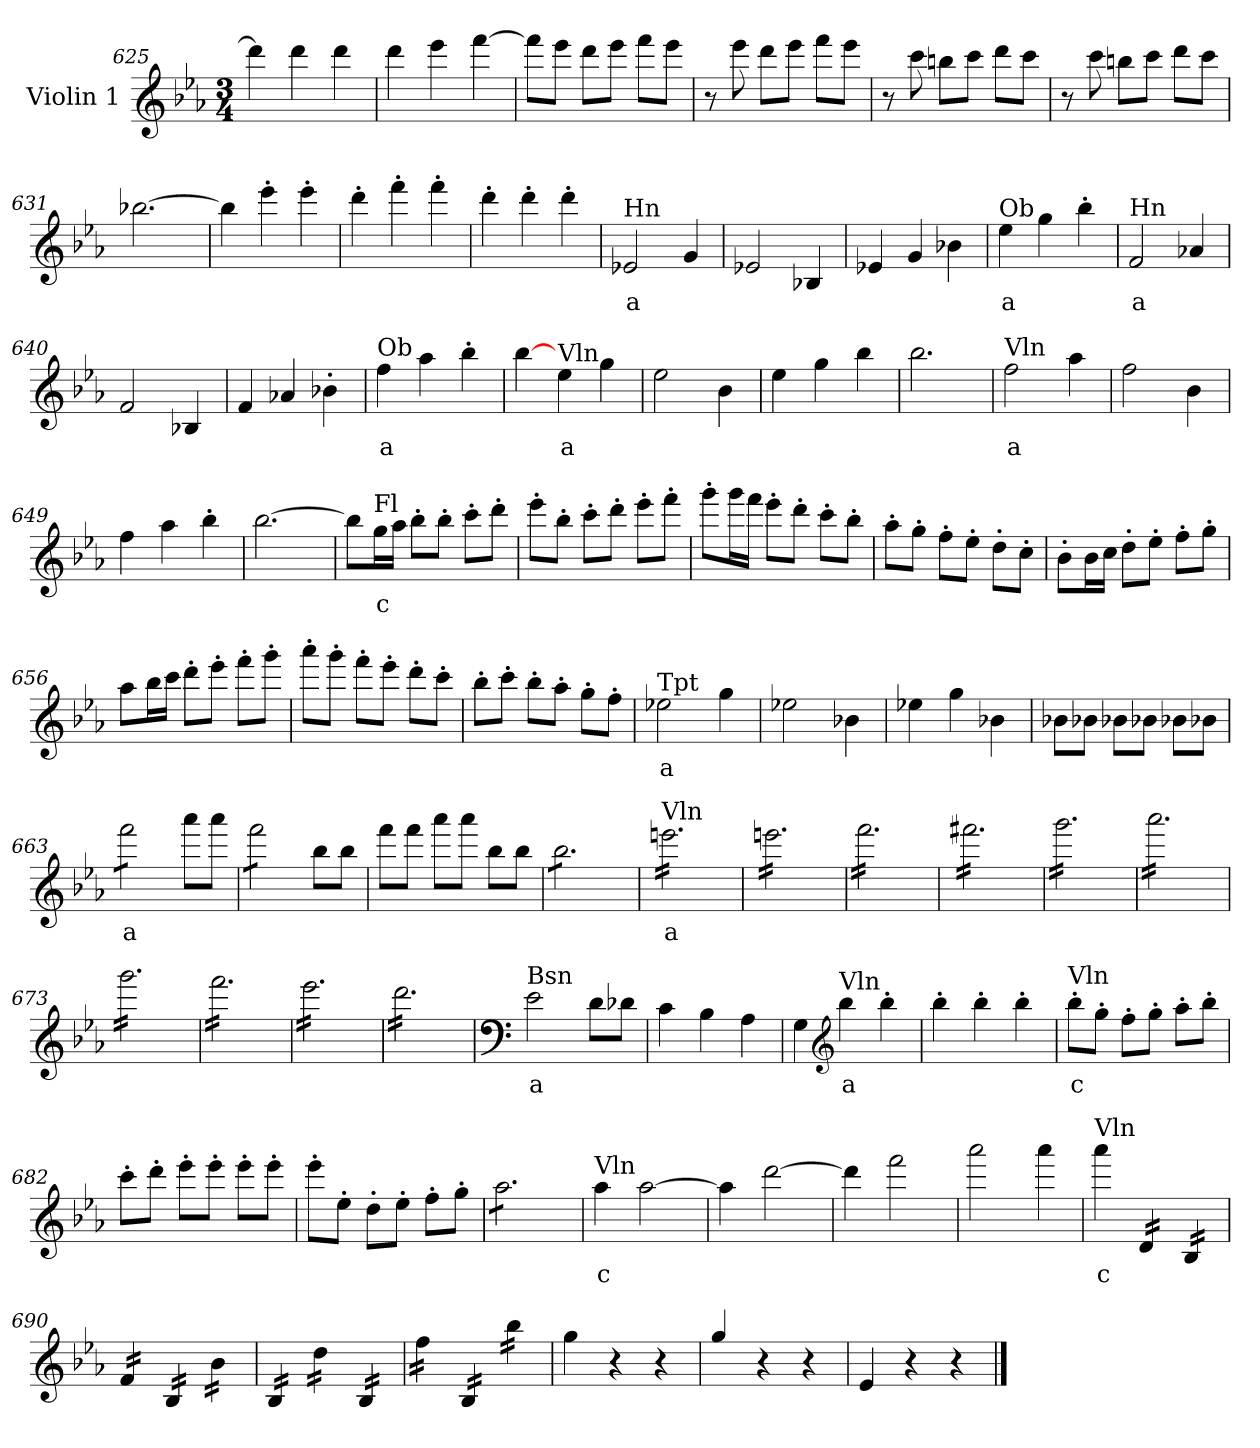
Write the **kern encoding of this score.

**kern	**text
*part1	*part1
*staff1	*staff1
*I"Violin 1	*
*I'Vln 1	*
*clefG2	*
*k[b-e-a-]	*
*M3/4	*
=625	=625
4ddd]	.
4ddd	.
4ddd	.
=626	=626
4ddd	.
4eee-	.
[4fff	.
=627	=627
8fff\L]	.
8eee-\J	.
8ddd\L	.
8eee-\J	.
8fff\L	.
8eee-\J	.
=628	=628
8r	.
8eee-	.
8ddd\L	.
8eee-\J	.
8fff\L	.
8eee-\J	.
=629	=629
8r	.
8ccc	.
8bbn\L	.
8ccc\J	.
8ddd\L	.
8ccc\J	.
=630	=630
8r	.
8ccc	.
8bbn\L	.
8ccc\J	.
8ddd\L	.
8ccc\J	.
!!LO:PB:g=z
=631	=631
[2.bb-X	.
=632	=632
4bb-]	.
4eee-'	.
4eee-'	.
=633	=633
4ddd'	.
4fff'	.
4fff'	.
=634	=634
4ddd'	.
4ddd'	.
4ddd'	.
=635	=635
!LO:TX:a:t=Hn	!
!	!LO:LY:b:color=#FF0000
2e-X	a
4g	.
=636	=636
2e-X	.
4B-X	.
=637	=637
4e-X	.
4g	.
4b-X	.
!!LO:PB:g=z
=638	=638
!LO:TX:a:t=Ob	!
!	!LO:LY:b:color=#FF0000
4ee-	a
4gg	.
4bb-'	.
=639	=639
!LO:TX:a:t=Hn	!
!	!LO:LY:b:color=#FF0000
2f	a
4a-X	.
=640	=640
2f	.
4B-X	.
=641	=641
4f	.
4a-X	.
4b-X'	.
=642	=642
!LO:TX:a:t=Ob	!
!	!LO:LY:b:color=#FF0000
4ff	a
4aa-	.
4bb-'	.
=643	=643
[4bb-	.
!LO:TX:a:t=Vln	!
!	!LO:LY:b:color=#FF0000
4ee-	a
4gg	.
!!LO:PB:g=z
=644	=644
2ee-	.
4b-	.
=645	=645
4ee-	.
4gg	.
4bb-	.
=646	=646
2.bb-	.
=647	=647
!LO:TX:a:t=Vln	!
!	!LO:LY:b:color=#FF0000
2ff	a
4aa-	.
=648	=648
2ff	.
4b-	.
=649	=649
4ff	.
4aa-	.
4bb-'	.
=650	=650
[2.bb-	.
!!LO:PB:g=z
=651	=651
8bb-\L]	.
!LO:TX:a:t=Fl	!
!	!LO:LY:b:color=#FF0000
16gg\L	c
16aa-\JJ	.
8bb-'\L	.
8bb-'\J	.
8ccc'\L	.
8ddd'\J	.
=652	=652
8eee-'\L	.
8bb-'\J	.
8ccc'\L	.
8ddd'\J	.
8eee-'\L	.
8fff'\J	.
=653	=653
8ggg'\L	.
16ggg\L	.
16fff\JJ	.
8eee-'\L	.
8ddd'\J	.
8ccc'\L	.
8bb-'\J	.
=654	=654
8aa-'\L	.
8gg'\J	.
8ff'\L	.
8ee-'\J	.
8dd'\L	.
8cc'\J	.
=655	=655
8b-'\L	.
16b-\L	.
16cc\JJ	.
8dd'\L	.
8ee-'\J	.
8ff'\L	.
8gg'\J	.
=656	=656
8aa-\L	.
16bb-\L	.
16ccc\JJ	.
8ddd'\L	.
8eee-'\J	.
8fff'\L	.
8ggg'\J	.
!!LO:PB:g=z
=657	=657
8aaa-'\L	.
8ggg'\J	.
8fff'\L	.
8eee-'\J	.
8ddd'\L	.
8ccc'\J	.
=658	=658
8bb-'\L	.
8ccc'\J	.
8bb-'\L	.
8aa-'\J	.
8gg'\L	.
8ff'\J	.
=659	=659
!LO:TX:a:t=Tpt	!
!	!LO:LY:b:color=#FF0000
2ee-X	a
4gg	.
=660	=660
2ee-X	.
4b-X	.
=661	=661
4ee-X	.
4gg	.
4b-X	.
=662	=662
8b-X\L	.
8b-X\J	.
8b-X\L	.
8b-X\J	.
8b-X\L	.
8b-X\J	.
!!LO:PB:g=z
=663	=663
!LO:TX:a:t=Fl	!
!	!LO:LY:b:color=#FF0000
*tremolo	*
8fffL	a
8fff	.
8fff	.
8fffJ	.
*Xtremolo	*
8aaa-\L	.
8aaa-\J	.
=664	=664
*tremolo	*
8fffL	.
8fff	.
8fff	.
8fffJ	.
*Xtremolo	*
8bb-\L	.
8bb-\J	.
=665	=665
8fff\L	.
8fff\J	.
8aaa-\L	.
8aaa-\J	.
8bb-\L	.
8bb-\J	.
=666	=666
*tremolo	*
8bb-L	.
8bb-	.
8bb-	.
8bb-	.
8bb-	.
8bb-J	.
=667	=667
!LO:TX:a:t=Vln	!
!	!LO:LY:b:color=#FF0000
16eeenLL	a
16eeen	.
16eeen	.
16eeen	.
16eeen	.
16eeen	.
16eeen	.
16eeen	.
16eeen	.
16eeen	.
16eeen	.
16eeenJJ	.
=668	=668
16eeenLL	.
16eeen	.
16eeen	.
16eeen	.
16eeen	.
16eeen	.
16eeen	.
16eeen	.
16eeen	.
16eeen	.
16eeen	.
16eeenJJ	.
=669	=669
16fffLL	.
16fff	.
16fff	.
16fff	.
16fff	.
16fff	.
16fff	.
16fff	.
16fff	.
16fff	.
16fff	.
16fffJJ	.
!!LO:PB:g=z
=670	=670
16fff#XLL	.
16fff#X	.
16fff#X	.
16fff#X	.
16fff#X	.
16fff#X	.
16fff#X	.
16fff#X	.
16fff#X	.
16fff#X	.
16fff#X	.
16fff#XJJ	.
=671	=671
16gggLL	.
16ggg	.
16ggg	.
16ggg	.
16ggg	.
16ggg	.
16ggg	.
16ggg	.
16ggg	.
16ggg	.
16ggg	.
16gggJJ	.
=672	=672
16aaa-LL	.
16aaa-	.
16aaa-	.
16aaa-	.
16aaa-	.
16aaa-	.
16aaa-	.
16aaa-	.
16aaa-	.
16aaa-	.
16aaa-	.
16aaa-JJ	.
=673	=673
16gggLL	.
16ggg	.
16ggg	.
16ggg	.
16ggg	.
16ggg	.
16ggg	.
16ggg	.
16ggg	.
16ggg	.
16ggg	.
16gggJJ	.
=674	=674
16fffLL	.
16fff	.
16fff	.
16fff	.
16fff	.
16fff	.
16fff	.
16fff	.
16fff	.
16fff	.
16fff	.
16fffJJ	.
=675	=675
16eee-LL	.
16eee-	.
16eee-	.
16eee-	.
16eee-	.
16eee-	.
16eee-	.
16eee-	.
16eee-	.
16eee-	.
16eee-	.
16eee-JJ	.
=676	=676
16dddLL	.
16ddd	.
16ddd	.
16ddd	.
16ddd	.
16ddd	.
16ddd	.
16ddd	.
16ddd	.
16ddd	.
16ddd	.
16dddJJ	.
*Xtremolo	*
=677	=677
*clefF4	*
!LO:TX:a:t=Bsn	!
!	!LO:LY:b:color=#FF0000
2e-	a
8d\L	.
8d-X\J	.
=678	=678
4c	.
4B-	.
4A-	.
!!LO:PB:g=z
=679	=679
4G	.
*clefG2	*
!LO:TX:a:t=Vln	!
!	!LO:LY:b:color=#FF0000
4bb-	a
4bb-'	.
=680	=680
4bb-'	.
4bb-'	.
4bb-'	.
=681	=681
!LO:TX:a:t=Vln	!
!	!LO:LY:b:color=#FF0000
8bb-'\L	c
8gg'\J	.
8ff'\L	.
8gg'\J	.
8aa-'\L	.
8bb-'\J	.
=682	=682
8ccc'\L	.
8ddd'\J	.
8eee-'\L	.
8eee-'\J	.
8eee-'\L	.
8eee-'\J	.
=683	=683
8eee-'\L	.
8ee-'\J	.
8dd'\L	.
8ee-'\J	.
8ff'\L	.
8gg'\J	.
=684	=684
*tremolo	*
8aa-L	.
8aa-	.
8aa-	.
8aa-	.
8aa-	.
8aa-J	.
*Xtremolo	*
=685	=685
!LO:TX:a:t=Vln	!
!	!LO:LY:b:color=#FF0000
4aa-	c
[2aa-	.
=686	=686
4aa-]	.
[2ddd	.
=687	=687
4ddd]	.
2fff	.
=688	=688
2aaa-	.
4aaa-	.
!!LO:PB:g=z
=689	=689
!LO:TX:a:t=Vln	!
!	!LO:LY:b:color=#FF0000
4aaa-	c
*tremolo	*
16dLL	.
16d	.
16d	.
16dJJ	.
16B-LL	.
16B-	.
16B-	.
16B-JJ	.
=690	=690
16fLL	.
16f	.
16f	.
16fJJ	.
16B-LL	.
16B-	.
16B-	.
16B-JJ	.
16b-LL	.
16b-	.
16b-	.
16b-JJ	.
=691	=691
16B-LL	.
16B-	.
16B-	.
16B-JJ	.
16ddLL	.
16dd	.
16dd	.
16ddJJ	.
16B-LL	.
16B-	.
16B-	.
16B-JJ	.
=692	=692
16ffLL	.
16ff	.
16ff	.
16ffJJ	.
16B-LL	.
16B-	.
16B-	.
16B-JJ	.
16bb-LL	.
16bb-	.
16bb-	.
16bb-JJ	.
*Xtremolo	*
=693	=693
4gg	.
4r	.
4r	.
=694	=694
4gg/	.
4r	.
4r	.
=695	=695
4e-/	.
4r	.
4r	.
==	==
*-	*-
